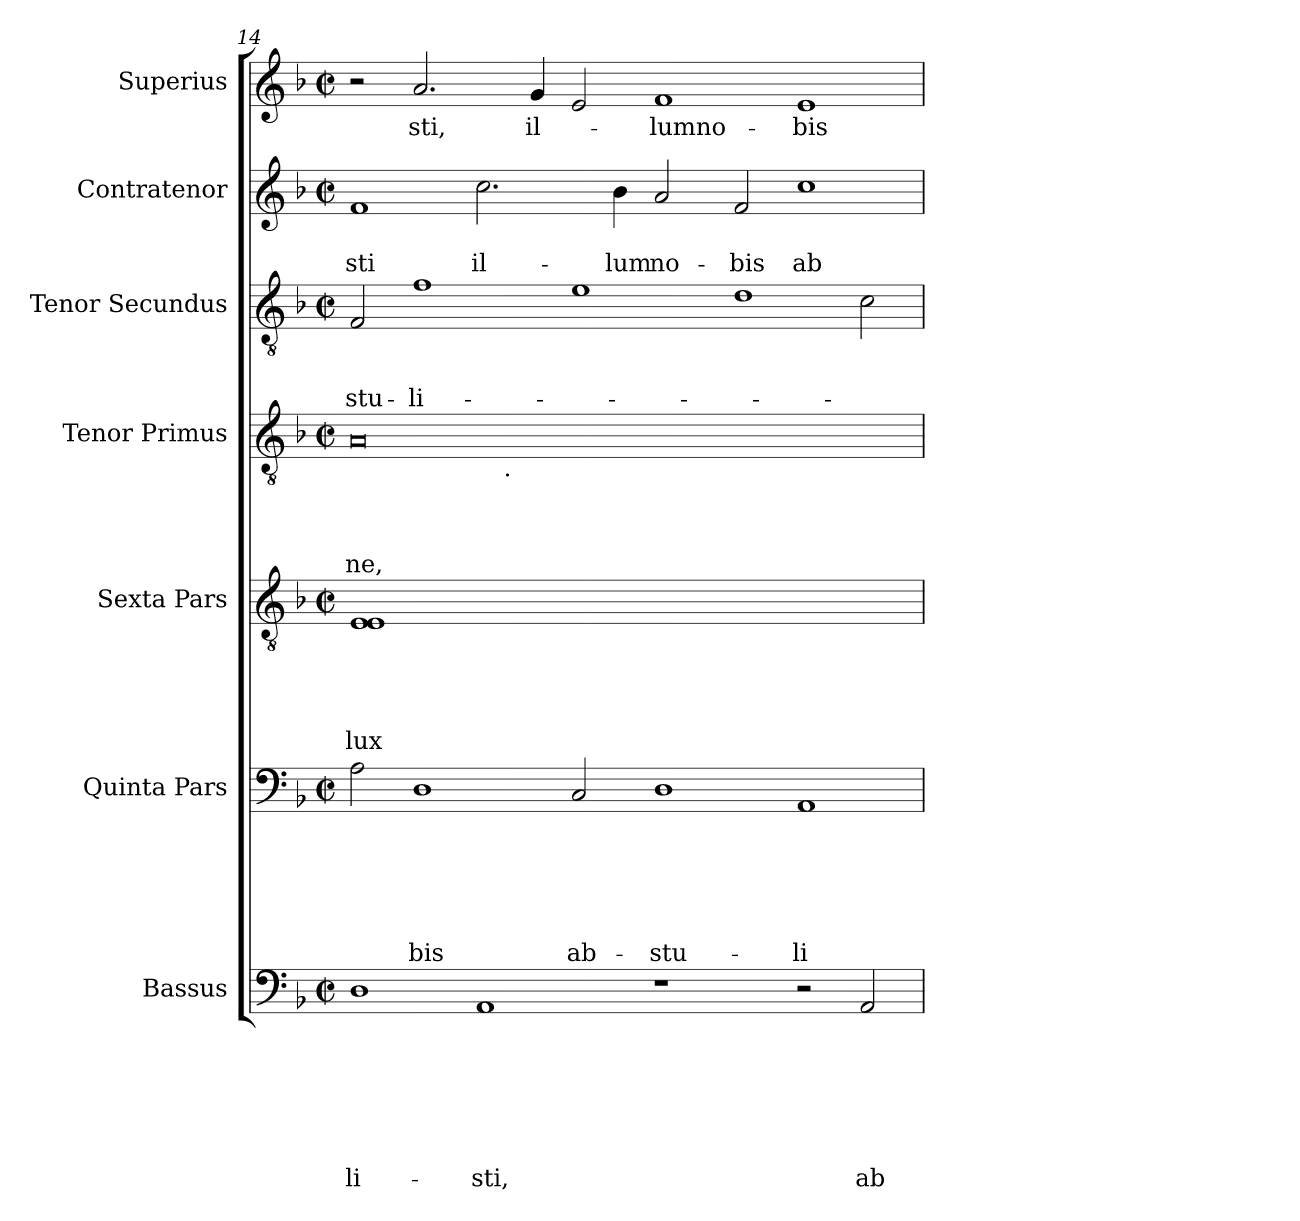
**kern	**text	**text	**text	**text	**text	**text	**text	**kern	**text	**text	**text	**text	**text	**text	**kern	**text	**text	**text	**text	**text	**kern	**text	**text	**text	**text	**kern	**text	**text	**text	**kern	**text	**text	**kern	**text
*part7	*part7	*part7	*part7	*part7	*part7	*part7	*part7	*part6	*part6	*part6	*part6	*part6	*part6	*part6	*part5	*part5	*part5	*part5	*part5	*part5	*part4	*part4	*part4	*part4	*part4	*part3	*part3	*part3	*part3	*part2	*part2	*part2	*part1	*part1
*staff7	*staff7	*staff7	*staff7	*staff7	*staff7	*staff7	*staff7	*staff6	*staff6	*staff6	*staff6	*staff6	*staff6	*staff6	*staff5	*staff5	*staff5	*staff5	*staff5	*staff5	*staff4	*staff4	*staff4	*staff4	*staff4	*staff3	*staff3	*staff3	*staff3	*staff2	*staff2	*staff2	*staff1	*staff1
*I"Bassus	*	*	*	*	*	*	*	*I"Quinta Pars	*	*	*	*	*	*	*I"Sexta Pars	*	*	*	*	*	*I"Tenor Primus	*	*	*	*	*I"Tenor Secundus	*	*	*	*I"Contratenor	*	*	*I"Superius	*
*clefF4	*	*	*	*	*	*	*	*clefF4	*	*	*	*	*	*	*clefGv2	*	*	*	*	*	*clefGv2	*	*	*	*	*clefGv2	*	*	*	*clefG2	*	*	*clefG2	*
*k[b-]	*	*	*	*	*	*	*	*k[b-]	*	*	*	*	*	*	*k[b-]	*	*	*	*	*	*k[b-]	*	*	*	*	*k[b-]	*	*	*	*k[b-]	*	*	*k[b-]	*
*F:	*	*	*	*	*	*	*	*F:	*	*	*	*	*	*	*F:	*	*	*	*	*	*F:	*	*	*	*	*F:	*	*	*	*F:	*	*	*F:	*
*M2/2	*	*	*	*	*	*	*	*M2/2	*	*	*	*	*	*	*M2/2	*	*	*	*	*	*M2/2	*	*	*	*	*M2/2	*	*	*	*M2/2	*	*	*M2/2	*
*met(c|)	*	*	*	*	*	*	*	*met(c|)	*	*	*	*	*	*	*met(c|)	*	*	*	*	*	*met(c|)	*	*	*	*	*met(c|)	*	*	*	*met(c|)	*	*	*met(c|)	*
=14	=14	=14	=14	=14	=14	=14	=14	=14	=14	=14	=14	=14	=14	=14	=14	=14	=14	=14	=14	=14	=14	=14	=14	=14	=14	=14	=14	=14	=14	=14	=14	=14	=14	=14
!	!	!	!	!	!	!	!LO:LY:b:rj	!	!	!	!	!	!	!	!	!	!	!	!	!LO:LY:b	!	!	!	!	!LO:LY:b	!	!	!	!LO:LY:b	!	!	!LO:LY:b	!	!
*	*	*	*	*	*	*	*	*	*	*	*	*	*	*	*	*	*	*	*	*	*^	*	*	*	*	*	*	*	*	*	*	*	*	*
1D	.	.	.	.	.	.	-li-	2A\	.	.	.	.	.	.	1E 1E	.	.	.	.	lux	0A	1ryy	.	.	.	-ne,	2F/	.	.	-stu-	1f	.	-sti	2r	.
!	!	!	!	!	!	!	!	!	!	!	!	!	!	!LO:LY:b	!	!	!	!	!	!	!	!	!	!	!	!	!	!	!	!LO:LY:b:rj	!	!	!	!	!LO:LY:b
.	.	.	.	.	.	.	.	1D	.	.	.	.	.	-bis	.	.	.	.	.	.	.	.	.	.	.	.	1f	.	.	-li-	.	.	.	2.a/	-sti,
!	!	!	!	!	!	!	!LO:LY:b	!	!	!	!	!	!	!	!	!	!	!	!	!	!	!	!	!	!	!	!	!	!	!	!	!	!LO:LY:b	!	!
1AA	.	.	.	.	.	.	-sti,	.	.	.	.	.	.	.	0.ryy	.	.	.	.	.	.	8ryy	.	.	.	.	.	.	.	.	2.cc\	.	il-	.	.
!	!	!	!	!	!	!	!	!	!	!	!	!	!	!	!	!	!	!	!	!	!	!LO:TX:b:t=.	!	!	!	!	!	!	!	!	!	!	!	!	!
.	.	.	.	.	.	.	.	.	.	.	.	.	.	.	.	.	.	.	.	.	.	1ryy	.	.	.	.	.	.	.	.	.	.	.	.	.
!	!	!	!	!	!	!	!	!	!	!	!	!	!	!	!	!	!	!	!	!	!	!	!	!	!	!	!	!	!	!	!	!	!	!	!LO:LY:b
.	.	.	.	.	.	.	.	.	.	.	.	.	.	.	.	.	.	.	.	.	.	.	.	.	.	.	.	.	.	.	.	.	.	4g/	il-
!	!	!	!	!	!	!	!	!	!	!	!	!	!	!LO:LY:b	!	!	!	!	!	!	!	!	!	!	!	!	!	!	!	!	!	!	!	!	!
.	.	.	.	.	.	.	.	2C/	.	.	.	.	.	ab-	.	.	.	.	.	.	.	.	.	.	.	.	1e	.	.	.	.	.	.	2e/	.
!	!	!	!	!	!	!	!	!	!	!	!	!	!	!	!	!	!	!	!	!	!	!	!	!	!	!	!	!	!	!	!	!	!LO:LY:b	!	!
.	.	.	.	.	.	.	.	.	.	.	.	.	.	.	.	.	.	.	.	.	.	.	.	.	.	.	.	.	.	.	4b-\	.	-lum	.	.
!	!	!	!	!	!	!	!	!	!	!	!	!	!	!LO:LY:b	!	!	!	!	!	!	!	!	!	!	!	!	!	!	!	!	!	!	!LO:LY:b	!	!LO:LY:b
1r	.	.	.	.	.	.	.	1D	.	.	.	.	.	-stu-	.	.	.	.	.	.	0ryy	.	.	.	.	.	.	.	.	.	2a/	.	no-	1f	-lumno-
.	.	.	.	.	.	.	.	.	.	.	.	.	.	.	.	.	.	.	.	.	.	1...ryy	.	.	.	.	.	.	.	.	.	.	.	.	.
!	!	!	!	!	!	!	!	!	!	!	!	!	!	!	!	!	!	!	!	!	!	!	!	!	!	!	!	!	!	!	!	!	!LO:LY:b:rj	!	!
.	.	.	.	.	.	.	.	.	.	.	.	.	.	.	.	.	.	.	.	.	.	.	.	.	.	.	1d	.	.	.	2f/	.	-bis	.	.
!	!	!	!	!	!	!	!	!	!	!	!	!	!	!LO:LY:b:rj	!	!	!	!	!	!	!	!	!	!	!	!	!	!	!	!	!	!	!LO:LY:b	!	!LO:LY:b
2r	.	.	.	.	.	.	.	1AA	.	.	.	.	.	-li-	.	.	.	.	.	.	.	.	.	.	.	.	.	.	.	.	1cc	.	ab-	1e	-bis
!	!	!	!	!	!	!	!LO:LY:b	!	!	!	!	!	!	!	!	!	!	!	!	!	!	!	!	!	!	!	!	!	!	!	!	!	!	!	!
2AA/	.	.	.	.	.	.	ab-	.	.	.	.	.	.	.	.	.	.	.	.	.	.	.	.	.	.	.	2c\	.	.	.	.	.	.	.	.
*	*	*	*	*	*	*	*	*	*	*	*	*	*	*	*	*	*	*	*	*	*v	*v	*	*	*	*	*	*	*	*	*	*	*	*	*
=	=	=	=	=	=	=	=	=	=	=	=	=	=	=	=	=	=	=	=	=	=	=	=	=	=	=	=	=	=	=	=	=	=	=
*-	*-	*-	*-	*-	*-	*-	*-	*-	*-	*-	*-	*-	*-	*-	*-	*-	*-	*-	*-	*-	*-	*-	*-	*-	*-	*-	*-	*-	*-	*-	*-	*-	*-	*-
